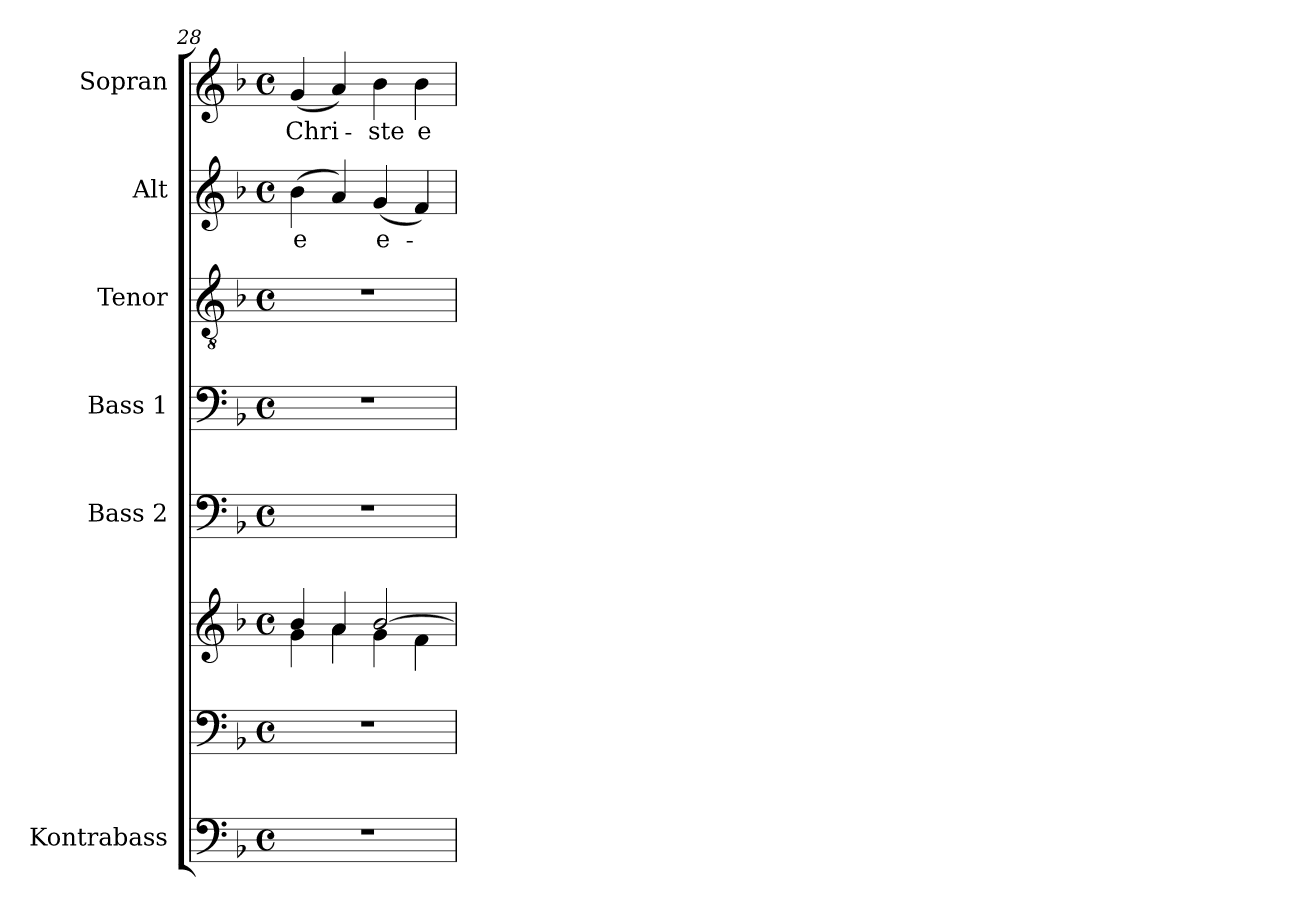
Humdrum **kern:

**kern	**kern	**kern	**kern	**kern	**kern	**kern	**text	**kern	**text
*part7	*part6	*part6	*part5	*part4	*part3	*part2	*part2	*part1	*part1
*staff8	*staff7	*staff6	*staff5	*staff4	*staff3	*staff2	*staff2	*staff1	*staff1
*I"Kontrabass	*	*	*I"Bass 2	*I"Bass 1	*I"Tenor	*I"Alt	*	*I"Sopran	*
*I'Kb.	*	*	*I'B. 2	*I'B. 1	*I'T.	*I'A.	*	*I'S.	*
!!LO:LB:g=z
*clefF4	*clefF4	*clefG2	*clefF4	*clefF4	*clefGv2	*clefG2	*	*clefG2	*
*ITrd7c12	*	*	*	*	*	*	*	*	*
*k[b-]	*k[b-]	*k[b-]	*k[b-]	*k[b-]	*k[b-]	*k[b-]	*	*k[b-]	*
*F:	*F:	*F:	*F:	*F:	*F:	*F:	*	*F:	*
*M4/4	*M4/4	*M4/4	*M4/4	*M4/4	*M4/4	*M4/4	*	*M4/4	*
*met(c)	*met(c)	*met(c)	*met(c)	*met(c)	*met(c)	*met(c)	*	*met(c)	*
=28	=28	=28	=28	=28	=28	=28	=28	=28	=28
*	*	*^	*	*	*	*	*	*	*
!	!	!	!	!	!	!	!	!LO:LY:b	!	!LO:LY:b
1r	1r	4b-/	4g\	1r	1r	1r	(>4b-\	-e	(<4g/	Chri-
.	.	4a/	4a\	.	.	.	4a/)	.	4a/)	.
!	!	!	!	!	!	!	!	!LO:LY:b	!	!LO:LY:b
.	.	[>2b-/	4g\	.	.	.	(<4g/	e-	4b-\	-ste
!	!	!	!	!	!	!	!	!	!	!LO:LY:b
.	.	.	4f\	.	.	.	4f/)	.	4b-\	e-
*	*	*v	*v	*	*	*	*	*	*	*
=	=	=	=	=	=	=	=	=	=
*-	*-	*-	*-	*-	*-	*-	*-	*-	*-
